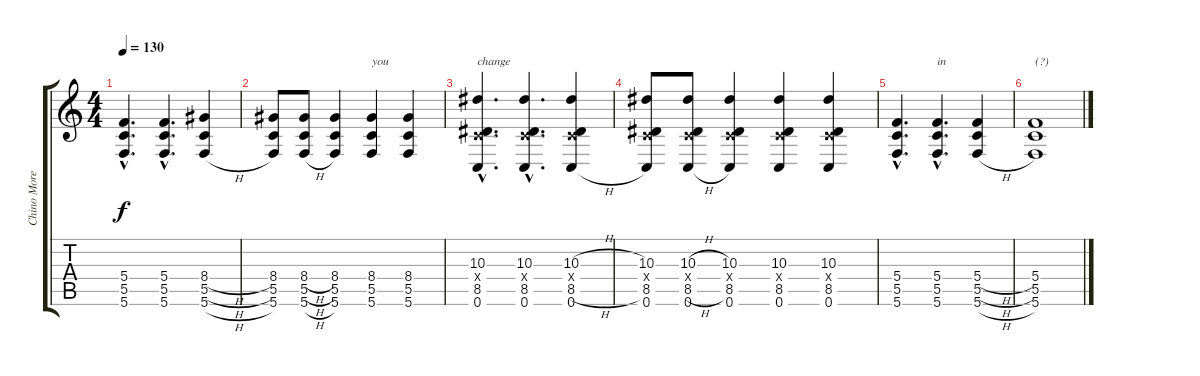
\track ("Chino Moreno" "Chino More") {instrument distortionguitar}
\staff {score tabs}
\tuning (D4 A3 F3 C3 G2 C2) {hide}
\ts (4 4)
\tempo 130
\clef g2
\ks c
(5.4{hac} 5.5{hac} 5.6{hac}).4{d dy f} (5.4{hac} 5.5{hac} 5.6{hac}).4{d} (8.4{h} 5.5{h} 5.6{h}).4 |
(8.4 5.5 5.6).8 (8.4{h} 5.5{h} 5.6{h}).8 (8.4 5.5 5.6).4 (8.4 5.5 5.6).4{txt "you"} (8.4 5.5 5.6).4 |
(10.3{hac} 0.4{hac x} 8.5{hac} 0.6{hac}).4{d txt "change"} (10.3{hac} 0.4{hac x} 8.5{hac} 0.6{hac}).4{d} (10.3{h} 0.4{x} 8.5{h} 0.6{h}).4 |
(10.3 0.4{x} 8.5 0.6).8 (10.3{h} 0.4{x} 8.5{h} 0.6{h}).8 (10.3 0.4{x} 8.5 0.6).4 (10.3 0.4{x} 8.5 0.6).4 (10.3 0.4{x} 8.5 0.6).4 |
(5.4{hac} 5.5{hac} 5.6{hac}).4{d} (5.4{hac} 5.5{hac} 5.6{hac}).4{d txt "in"} (5.4{h} 5.5{h} 5.6{h}).4 |
(5.4 5.5 5.6).1{txt "(?)"}
